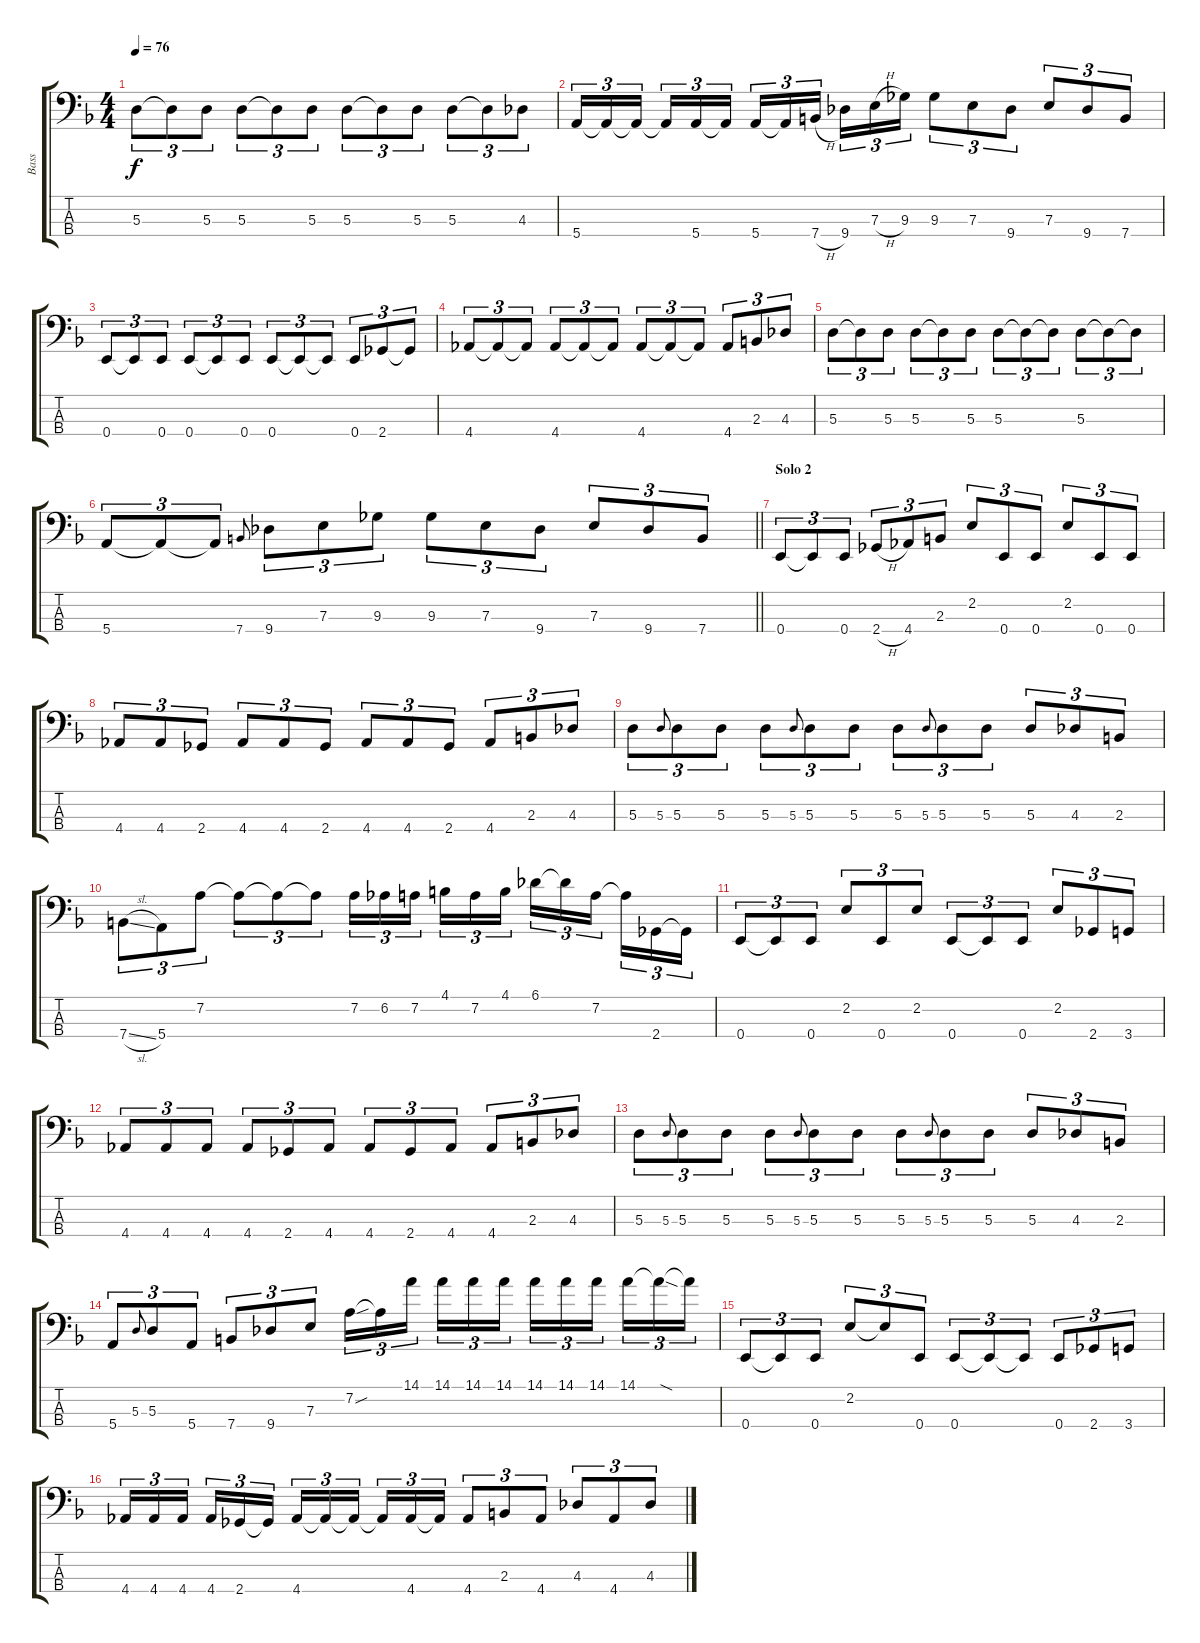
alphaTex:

\track ("Bass" "Bass") {instrument electricbassfinger}
\staff {score tabs}
\tuning (G2 D2 A1 E1) {hide}
\ts (4 4)
\tempo 76
\clef f4
\ks f
5.3.8{tu (3 2) dy f} 5.3{t}.8{tu (3 2)} 5.3.8{tu (3 2)} 5.3.8{tu (3 2)} 5.3{t}.8{tu (3 2)} 5.3.8{tu (3 2)} 5.3.8{tu (3 2)} 5.3{t}.8{tu (3 2)} 5.3.8{tu (3 2)} 5.3.8{tu (3 2)} 5.3{t}.8{tu (3 2)} 4.3.8{tu (3 2)} |
5.4.16{tu (3 2)} 5.4{t}.16{tu (3 2)} 5.4{t}.16{tu (3 2) beam splitsecondary} 5.4{t}.16{tu (3 2)} 5.4.16{tu (3 2)} 5.4{t}.16{tu (3 2)} 5.4.16{tu (3 2)} 5.4{t}.16{tu (3 2)} 7.4{h}.16{tu (3 2) beam splitsecondary} 9.4.16{tu (3 2)} 7.3{h}.16{tu (3 2)} 9.3.16{tu (3 2)} 9.3.8{tu (3 2)} 7.3.8{tu (3 2)} 9.4.8{tu (3 2)} 7.3.8{tu (3 2)} 9.4.8{tu (3 2)} 7.4.8{tu (3 2)} |
0.4.8{tu (3 2)} 0.4{t}.8{tu (3 2)} 0.4.8{tu (3 2)} 0.4.8{tu (3 2)} 0.4{t}.8{tu (3 2)} 0.4.8{tu (3 2)} 0.4.8{tu (3 2)} 0.4{t}.8{tu (3 2)} 0.4{t}.8{tu (3 2)} 0.4.8{tu (3 2)} 2.4.8{tu (3 2)} 2.4{t}.8{tu (3 2)} |
4.4.8{tu (3 2)} 4.4{t}.8{tu (3 2)} 4.4{t}.8{tu (3 2)} 4.4.8{tu (3 2)} 4.4{t}.8{tu (3 2)} 4.4{t}.8{tu (3 2)} 4.4.8{tu (3 2)} 4.4{t}.8{tu (3 2)} 4.4{t}.8{tu (3 2)} 4.4.8{tu (3 2)} 2.3.8{tu (3 2)} 4.3.8{tu (3 2)} |
5.3.8{tu (3 2)} 5.3{t}.8{tu (3 2)} 5.3.8{tu (3 2)} 5.3.8{tu (3 2)} 5.3{t}.8{tu (3 2)} 5.3.8{tu (3 2)} 5.3.8{tu (3 2)} 5.3{t}.8{tu (3 2)} 5.3{t}.8{tu (3 2)} 5.3.8{tu (3 2)} 5.3{t}.8{tu (3 2)} 5.3{t}.8{tu (3 2)} |
\barLineRight lightlight
5.4.8{tu (3 2)} 5.4{t}.8{tu (3 2)} 5.4{t}.8{tu (3 2)} 7.4.8{gr onbeat} 9.4.8{tu (3 2)} 7.3.8{tu (3 2)} 9.3.8{tu (3 2)} 9.3.8{tu (3 2)} 7.3.8{tu (3 2)} 9.4.8{tu (3 2)} 7.3.8{tu (3 2)} 9.4.8{tu (3 2)} 7.4.8{tu (3 2)} |
\section ("" "Solo 2")
0.4.8{tu (3 2)} 0.4{t}.8{tu (3 2)} 0.4.8{tu (3 2)} 2.4{h}.8{tu (3 2)} 4.4.8{tu (3 2)} 2.3.8{tu (3 2)} 2.2.8{tu (3 2)} 0.4.8{tu (3 2)} 0.4.8{tu (3 2)} 2.2.8{tu (3 2)} 0.4.8{tu (3 2)} 0.4.8{tu (3 2)} |
4.4.8{tu (3 2)} 4.4.8{tu (3 2)} 2.4.8{tu (3 2)} 4.4.8{tu (3 2)} 4.4.8{tu (3 2)} 2.4.8{tu (3 2)} 4.4.8{tu (3 2)} 4.4.8{tu (3 2)} 2.4.8{tu (3 2)} 4.4.8{tu (3 2)} 2.3.8{tu (3 2)} 4.3.8{tu (3 2)} |
5.3.8{tu (3 2)} 5.3.8{gr onbeat} 5.3.8{tu (3 2)} 5.3.8{tu (3 2)} 5.3.8{tu (3 2)} 5.3.8{gr onbeat} 5.3.8{tu (3 2)} 5.3.8{tu (3 2)} 5.3.8{tu (3 2)} 5.3.8{gr onbeat} 5.3.8{tu (3 2)} 5.3.8{tu (3 2)} 5.3.8{tu (3 2)} 4.3.8{tu (3 2)} 2.3.8{tu (3 2)} |
7.4{sl}.8{tu (3 2)} 5.4.8{tu (3 2)} 7.2.8{tu (3 2)} 7.2{t}.8{tu (3 2)} 7.2{t}.8{tu (3 2)} 7.2{t}.8{tu (3 2)} 7.2.16{tu (3 2)} 6.2.16{tu (3 2)} 7.2.16{tu (3 2) beam splitsecondary} 4.1.16{tu (3 2)} 7.2.16{tu (3 2)} 4.1.16{tu (3 2)} 6.1.16{tu (3 2)} 6.1{t}.16{tu (3 2)} 7.2.16{tu (3 2) beam splitsecondary} 7.2{t}.16{tu (3 2)} 2.4.16{tu (3 2)} 2.4{t}.16{tu (3 2)} |
0.4.8{tu (3 2)} 0.4{t}.8{tu (3 2)} 0.4.8{tu (3 2)} 2.2.8{tu (3 2)} 0.4.8{tu (3 2)} 2.2.8{tu (3 2)} 0.4.8{tu (3 2)} 0.4{t}.8{tu (3 2)} 0.4.8{tu (3 2)} 2.2.8{tu (3 2)} 2.4.8{tu (3 2)} 3.4.8{tu (3 2)} |
4.4.8{tu (3 2)} 4.4.8{tu (3 2)} 4.4.8{tu (3 2)} 4.4.8{tu (3 2)} 2.4.8{tu (3 2)} 4.4.8{tu (3 2)} 4.4.8{tu (3 2)} 2.4.8{tu (3 2)} 4.4.8{tu (3 2)} 4.4.8{tu (3 2)} 2.3.8{tu (3 2)} 4.3.8{tu (3 2)} |
5.3.8{tu (3 2)} 5.3.8{gr onbeat} 5.3.8{tu (3 2)} 5.3.8{tu (3 2)} 5.3.8{tu (3 2)} 5.3.8{gr onbeat} 5.3.8{tu (3 2)} 5.3.8{tu (3 2)} 5.3.8{tu (3 2)} 5.3.8{gr onbeat} 5.3.8{tu (3 2)} 5.3.8{tu (3 2)} 5.3.8{tu (3 2)} 4.3.8{tu (3 2)} 2.3.8{tu (3 2)} |
5.4.8{tu (3 2)} 5.3.8{gr onbeat} 5.3.8{tu (3 2)} 5.4.8{tu (3 2)} 7.4.8{tu (3 2)} 9.4.8{tu (3 2)} 7.3.8{tu (3 2)} 7.2{sou}.16{tu (3 2)} 7.2{t}.16{tu (3 2)} 14.1.16{tu (3 2) beam splitsecondary} 14.1.16{tu (3 2)} 14.1.16{tu (3 2)} 14.1.16{tu (3 2)} 14.1.16{tu (3 2)} 14.1.16{tu (3 2)} 14.1.16{tu (3 2) beam splitsecondary} 14.1.16{tu (3 2)} 14.1{sod t}.16{tu (3 2)} 14.1{t}.16{tu (3 2)} |
0.4.8{tu (3 2)} 0.4{t}.8{tu (3 2)} 0.4.8{tu (3 2)} 2.2.8{tu (3 2)} 2.2{t}.8{tu (3 2)} 0.4.8{tu (3 2)} 0.4.8{tu (3 2)} 0.4{t}.8{tu (3 2)} 0.4{t}.8{tu (3 2)} 0.4.8{tu (3 2)} 2.4.8{tu (3 2)} 3.4.8{tu (3 2)} |
4.4.16{tu (3 2)} 4.4.16{tu (3 2)} 4.4.16{tu (3 2) beam splitsecondary} 4.4.16{tu (3 2)} 2.4.16{tu (3 2)} 2.4{t}.16{tu (3 2)} 4.4.16{tu (3 2)} 4.4{t}.16{tu (3 2)} 4.4{t}.16{tu (3 2) beam splitsecondary} 4.4{t}.16{tu (3 2)} 4.4.16{tu (3 2)} 4.4{t}.16{tu (3 2)} 4.4.8{tu (3 2)} 2.3.8{tu (3 2)} 4.4.8{tu (3 2)} 4.3.8{tu (3 2)} 4.4.8{tu (3 2)} 4.3.8{tu (3 2)}
